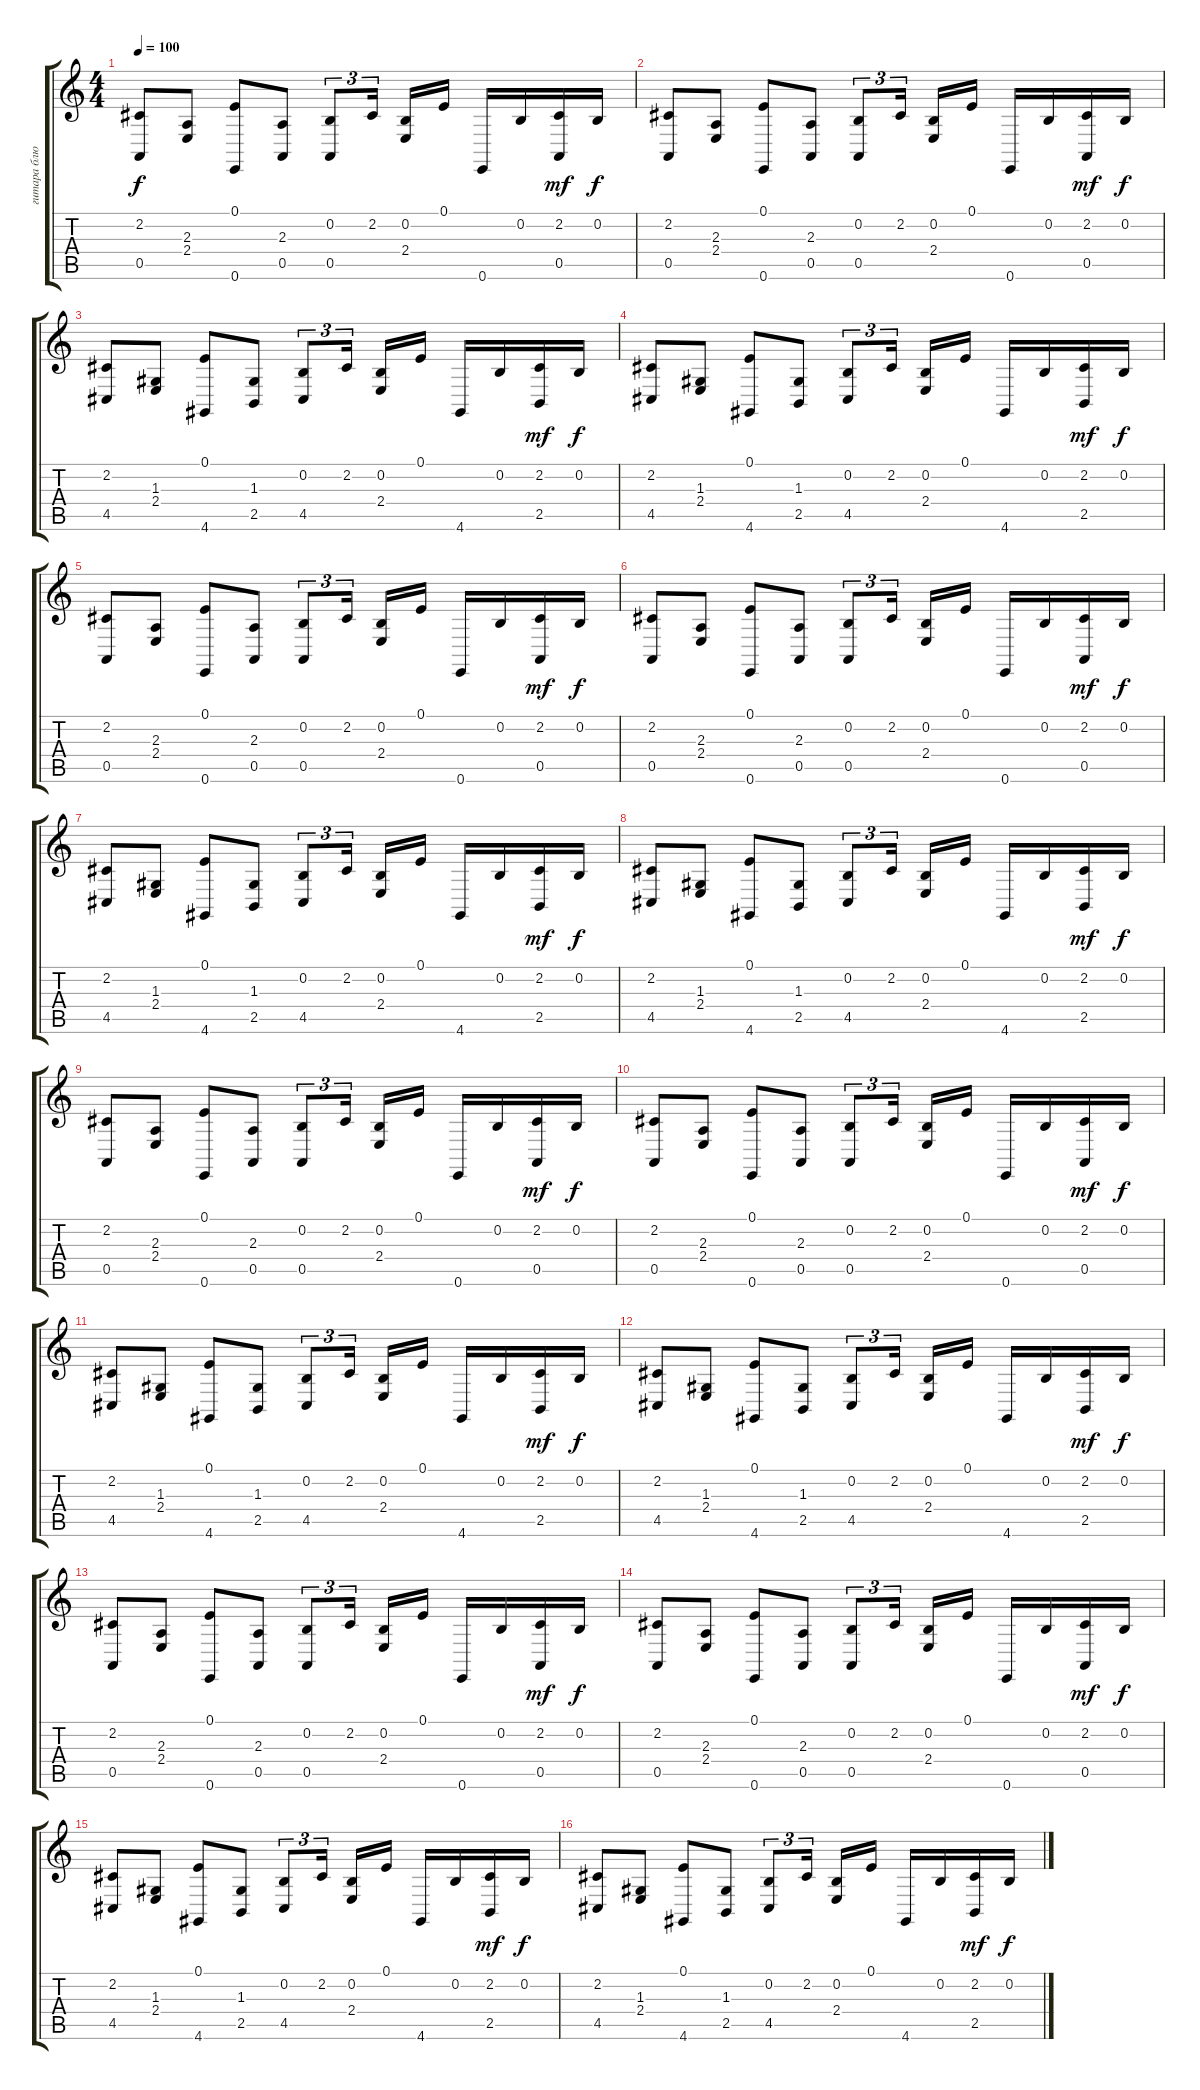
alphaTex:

\track ("гитара блюз" "гитара блю") {instrument honkytonkpiano}
\staff {score tabs}
\tuning (E4 B3 G3 D3 A2 E2) {hide}
\ts (4 4)
\tempo 100
\clef g2
\ks c
(2.2 0.5).8{dy f} (2.3 2.4).8 (0.1 0.6).8 (2.3 0.5).8 (0.2 0.5).8{tu (3 2)} 2.2.16{tu (3 2) beam splitsecondary} (0.2 2.4).16 0.1.16 0.6.16 0.2.16 (2.2 0.5).16{dy mf} 0.2.16{dy f} |
(2.2 0.5).8 (2.3 2.4).8 (0.1 0.6).8 (2.3 0.5).8 (0.2 0.5).8{tu (3 2)} 2.2.16{tu (3 2) beam splitsecondary} (0.2 2.4).16 0.1.16 0.6.16 0.2.16 (2.2 0.5).16{dy mf} 0.2.16{dy f} |
(2.2 4.5).8 (1.3 2.4).8 (0.1 4.6).8 (1.3 2.5).8 (0.2 4.5).8{tu (3 2)} 2.2.16{tu (3 2) beam splitsecondary} (0.2 2.4).16 0.1.16 4.6.16 0.2.16 (2.2 2.5).16{dy mf} 0.2.16{dy f} |
(2.2 4.5).8 (1.3 2.4).8 (0.1 4.6).8 (1.3 2.5).8 (0.2 4.5).8{tu (3 2)} 2.2.16{tu (3 2) beam splitsecondary} (0.2 2.4).16 0.1.16 4.6.16 0.2.16 (2.2 2.5).16{dy mf} 0.2.16{dy f} |
(2.2 0.5).8 (2.3 2.4).8 (0.1 0.6).8 (2.3 0.5).8 (0.2 0.5).8{tu (3 2)} 2.2.16{tu (3 2) beam splitsecondary} (0.2 2.4).16 0.1.16 0.6.16 0.2.16 (2.2 0.5).16{dy mf} 0.2.16{dy f} |
(2.2 0.5).8 (2.3 2.4).8 (0.1 0.6).8 (2.3 0.5).8 (0.2 0.5).8{tu (3 2)} 2.2.16{tu (3 2) beam splitsecondary} (0.2 2.4).16 0.1.16 0.6.16 0.2.16 (2.2 0.5).16{dy mf} 0.2.16{dy f} |
(2.2 4.5).8 (1.3 2.4).8 (0.1 4.6).8 (1.3 2.5).8 (0.2 4.5).8{tu (3 2)} 2.2.16{tu (3 2) beam splitsecondary} (0.2 2.4).16 0.1.16 4.6.16 0.2.16 (2.2 2.5).16{dy mf} 0.2.16{dy f} |
(2.2 4.5).8 (1.3 2.4).8 (0.1 4.6).8 (1.3 2.5).8 (0.2 4.5).8{tu (3 2)} 2.2.16{tu (3 2) beam splitsecondary} (0.2 2.4).16 0.1.16 4.6.16 0.2.16 (2.2 2.5).16{dy mf} 0.2.16{dy f} |
(2.2 0.5).8 (2.3 2.4).8 (0.1 0.6).8 (2.3 0.5).8 (0.2 0.5).8{tu (3 2)} 2.2.16{tu (3 2) beam splitsecondary} (0.2 2.4).16 0.1.16 0.6.16 0.2.16 (2.2 0.5).16{dy mf} 0.2.16{dy f} |
(2.2 0.5).8 (2.3 2.4).8 (0.1 0.6).8 (2.3 0.5).8 (0.2 0.5).8{tu (3 2)} 2.2.16{tu (3 2) beam splitsecondary} (0.2 2.4).16 0.1.16 0.6.16 0.2.16 (2.2 0.5).16{dy mf} 0.2.16{dy f} |
(2.2 4.5).8 (1.3 2.4).8 (0.1 4.6).8 (1.3 2.5).8 (0.2 4.5).8{tu (3 2)} 2.2.16{tu (3 2) beam splitsecondary} (0.2 2.4).16 0.1.16 4.6.16 0.2.16 (2.2 2.5).16{dy mf} 0.2.16{dy f} |
(2.2 4.5).8 (1.3 2.4).8 (0.1 4.6).8 (1.3 2.5).8 (0.2 4.5).8{tu (3 2)} 2.2.16{tu (3 2) beam splitsecondary} (0.2 2.4).16 0.1.16 4.6.16 0.2.16 (2.2 2.5).16{dy mf} 0.2.16{dy f} |
(2.2 0.5).8 (2.3 2.4).8 (0.1 0.6).8 (2.3 0.5).8 (0.2 0.5).8{tu (3 2)} 2.2.16{tu (3 2) beam splitsecondary} (0.2 2.4).16 0.1.16 0.6.16 0.2.16 (2.2 0.5).16{dy mf} 0.2.16{dy f} |
(2.2 0.5).8 (2.3 2.4).8 (0.1 0.6).8 (2.3 0.5).8 (0.2 0.5).8{tu (3 2)} 2.2.16{tu (3 2) beam splitsecondary} (0.2 2.4).16 0.1.16 0.6.16 0.2.16 (2.2 0.5).16{dy mf} 0.2.16{dy f} |
(2.2 4.5).8 (1.3 2.4).8 (0.1 4.6).8 (1.3 2.5).8 (0.2 4.5).8{tu (3 2)} 2.2.16{tu (3 2) beam splitsecondary} (0.2 2.4).16 0.1.16 4.6.16 0.2.16 (2.2 2.5).16{dy mf} 0.2.16{dy f} |
(2.2 4.5).8 (1.3 2.4).8 (0.1 4.6).8 (1.3 2.5).8 (0.2 4.5).8{tu (3 2)} 2.2.16{tu (3 2) beam splitsecondary} (0.2 2.4).16 0.1.16 4.6.16 0.2.16 (2.2 2.5).16{dy mf} 0.2.16{dy f}
